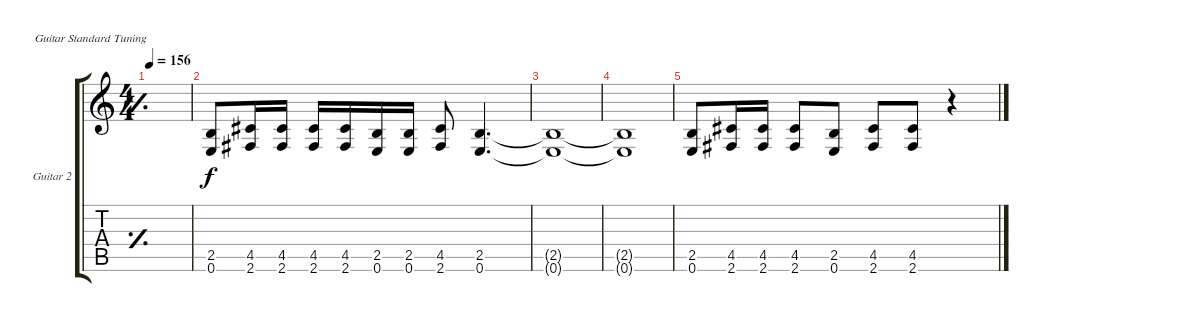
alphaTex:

\bracketExtendMode groupsimilarinstruments
\firstSystemTrackNameOrientation horizontal
\otherSystemsTrackNameOrientation horizontal
\track ("Guitar 2" "Guitar 2") {instrument overdrivenguitar}
\staff {score tabs}
\tuning (E4 B3 G3 D3 A2 E2)
\ts (4 4)
\tempo 156
\clef g2
\simile simple
\ks c
|
(2.5 0.6).8 (4.5 2.6).16 (4.5 2.6).16 (4.5 2.6).16 (4.5 2.6).16 (2.5 0.6).16 (2.5 0.6).16 (4.5 2.6).8 (2.5 0.6).4{d} |
(2.5{t} 0.6{t}).1 |
(2.5{t} 0.6{t}).1 |
(2.5 0.6).8 (4.5 2.6).16 (4.5 2.6).16 (4.5 2.6).8 (2.5 0.6).8 (4.5 2.6).8 (4.5 2.6).8 r.4
